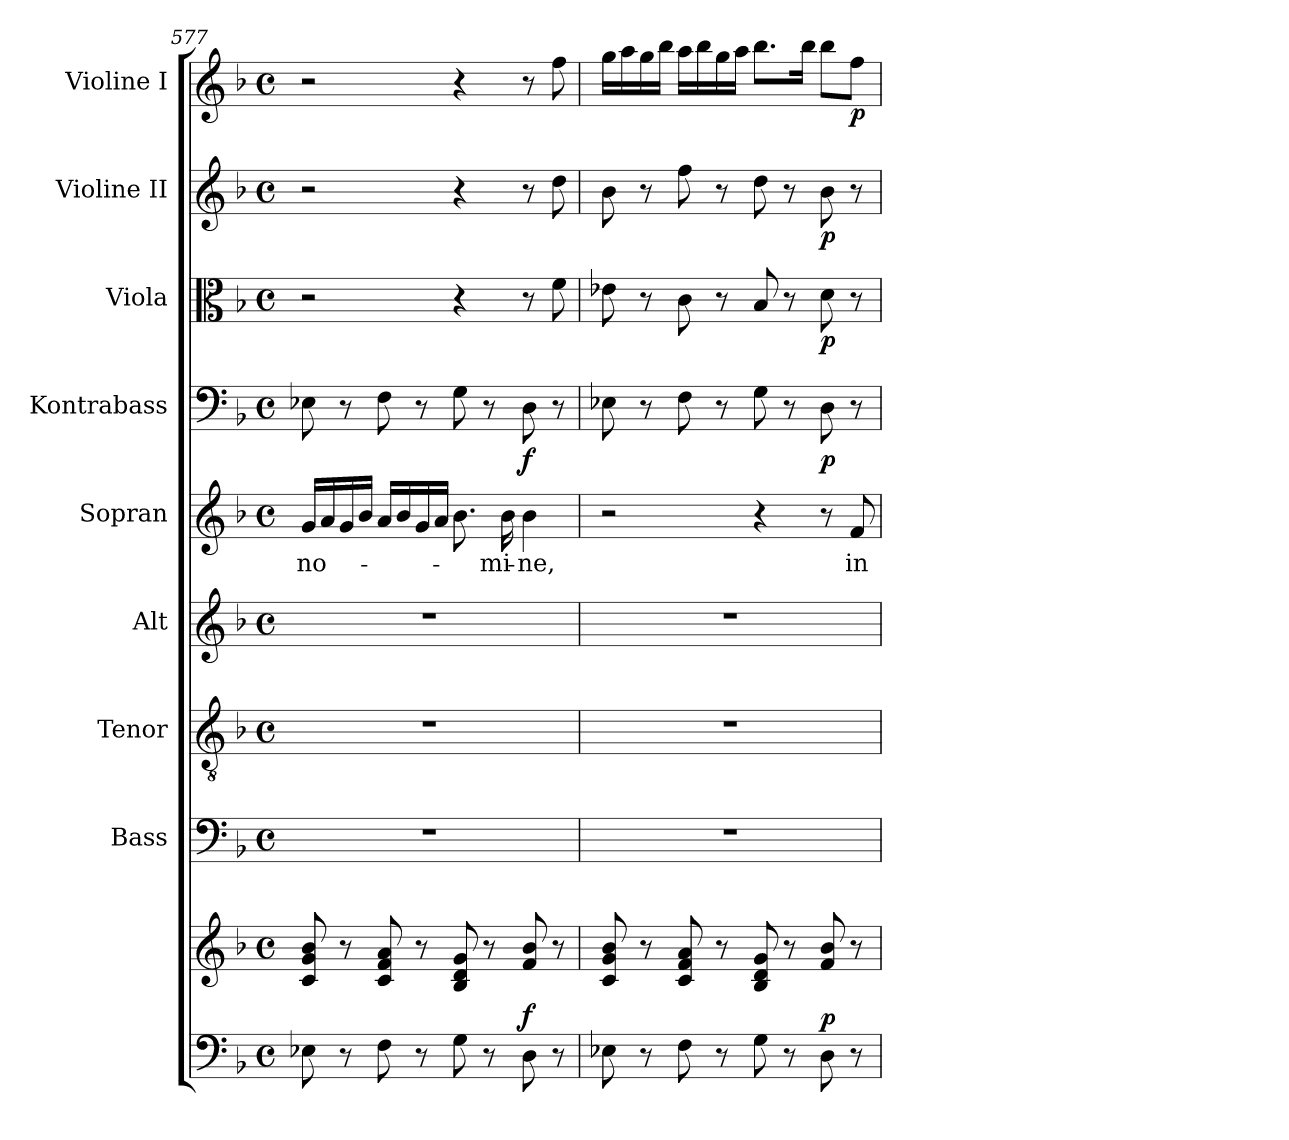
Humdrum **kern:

**kern	**kern	**dynam	**kern	**kern	**kern	**kern	**text	**kern	**dynam	**kern	**dynam	**kern	**dynam	**kern	**dynam
*part9	*part9	*part9	*part8	*part7	*part6	*part5	*part5	*part4	*part4	*part3	*part3	*part2	*part2	*part1	*part1
*staff10	*staff9	*staff9/10	*staff8	*staff7	*staff6	*staff5	*staff5	*staff4	*staff4	*staff3	*staff3	*staff2	*staff2	*staff1	*staff1
*	*	*	*I"Bass	*I"Tenor	*I"Alt	*I"Sopran	*	*I"Kontrabass	*	*I"Viola	*	*I"Violine II	*	*I"Violine I	*
*	*	*	*I'B.	*I'T.	*I'A.	*I'S.	*	*I'Kb.	*	*I'Vla.	*	*I'Vl. II	*	*I'Vl. I	*
*clefF4	*clefG2	*	*clefF4	*clefGv2	*clefG2	*clefG2	*	*clefF4	*	*clefC3	*	*clefG2	*	*clefG2	*
*	*	*	*	*	*	*	*	*ITrd7c12	*	*	*	*	*	*	*
*k[b-]	*k[b-]	*	*k[b-]	*k[b-]	*k[b-]	*k[b-]	*	*k[b-]	*	*k[b-]	*	*k[b-]	*	*k[b-]	*
*F:	*F:	*	*F:	*F:	*F:	*F:	*	*F:	*	*F:	*	*F:	*	*F:	*
*M4/4	*M4/4	*	*M4/4	*M4/4	*M4/4	*M4/4	*	*M4/4	*	*M4/4	*	*M4/4	*	*M4/4	*
*met(c)	*met(c)	*	*met(c)	*met(c)	*met(c)	*met(c)	*	*met(c)	*	*met(c)	*	*met(c)	*	*met(c)	*
=577	=577	=577	=577	=577	=577	=577	=577	=577	=577	=577	=577	=577	=577	=577	=577
!	!	!	!	!	!	!	!LO:LY:b	!	!	!	!	!	!	!	!
8E-X\	8c/ 8g/ 8b-/	.	1r	1r	1r	16g/LL	no-	8EE-X\	.	2r	.	2r	.	2r	.
.	.	.	.	.	.	16a/	.	.	.	.	.	.	.	.	.
8r	8r	.	.	.	.	16g/	.	8r	.	.	.	.	.	.	.
.	.	.	.	.	.	16b-/JJ	.	.	.	.	.	.	.	.	.
8F\	8c/ 8f/ 8a/	.	.	.	.	16a/LL	.	8FF\	.	.	.	.	.	.	.
.	.	.	.	.	.	16b-/	.	.	.	.	.	.	.	.	.
8r	8r	.	.	.	.	16g/	.	8r	.	.	.	.	.	.	.
.	.	.	.	.	.	16a/JJ	.	.	.	.	.	.	.	.	.
8G\	8B-/ 8d/ 8g/	.	.	.	.	8.b-\	.	8GG\	.	4r	.	4r	.	4r	.
8r	8r	.	.	.	.	.	.	8r	.	.	.	.	.	.	.
!	!	!	!	!	!	!	!LO:LY:b	!	!	!	!	!	!	!	!
.	.	.	.	.	.	16b-\	-mi-	.	.	.	.	.	.	.	.
!	!	!LO:DY:a=2	!	!	!	!	!LO:LY:b	!	!LO:DY:b	!	!	!	!	!	!
8D\	8f/ 8b-/	f	.	.	.	4b-\	-ne,	8DD\	f	8r	.	8r	.	8r	.
8r	8r	.	.	.	.	.	.	8r	.	8f\	.	8dd\	.	8ff\	.
=578	=578	=578	=578	=578	=578	=578	=578	=578	=578	=578	=578	=578	=578	=578	=578
8E-X\	8c/ 8g/ 8b-/	.	1r	1r	1r	2r	.	8EE-X\	.	8e-X\	.	8b-\	.	16gg\LL	.
.	.	.	.	.	.	.	.	.	.	.	.	.	.	16aa\	.
8r	8r	.	.	.	.	.	.	8r	.	8r	.	8r	.	16gg\	.
.	.	.	.	.	.	.	.	.	.	.	.	.	.	16bb-\JJ	.
8F\	8c/ 8f/ 8a/	.	.	.	.	.	.	8FF\	.	8c\	.	8ff\	.	16aa\LL	.
.	.	.	.	.	.	.	.	.	.	.	.	.	.	16bb-\	.
8r	8r	.	.	.	.	.	.	8r	.	8r	.	8r	.	16gg\	.
.	.	.	.	.	.	.	.	.	.	.	.	.	.	16aa\JJ	.
8G\	8B-/ 8d/ 8g/	.	.	.	.	4r	.	8GG\	.	8B-/	.	8dd\	.	8.bb-\L	.
8r	8r	.	.	.	.	.	.	8r	.	8r	.	8r	.	.	.
.	.	.	.	.	.	.	.	.	.	.	.	.	.	16bb-\Jk	.
!	!	!LO:DY:a=2	!	!	!	!	!	!	!LO:DY:b	!	!LO:DY:b	!	!LO:DY:b	!	!
8D\	8f/ 8b-/	p	.	.	.	8r	.	8DD\	p	8d\	p	8b-\	p	8bb-\L	.
!	!	!	!	!	!	!	!LO:LY:b	!	!	!	!	!	!	!	!LO:DY:b
8r	8r	.	.	.	.	8f/	in	8r	.	8r	.	8r	.	8ff\J	p
=	=	=	=	=	=	=	=	=	=	=	=	=	=	=	=
*-	*-	*-	*-	*-	*-	*-	*-	*-	*-	*-	*-	*-	*-	*-	*-
